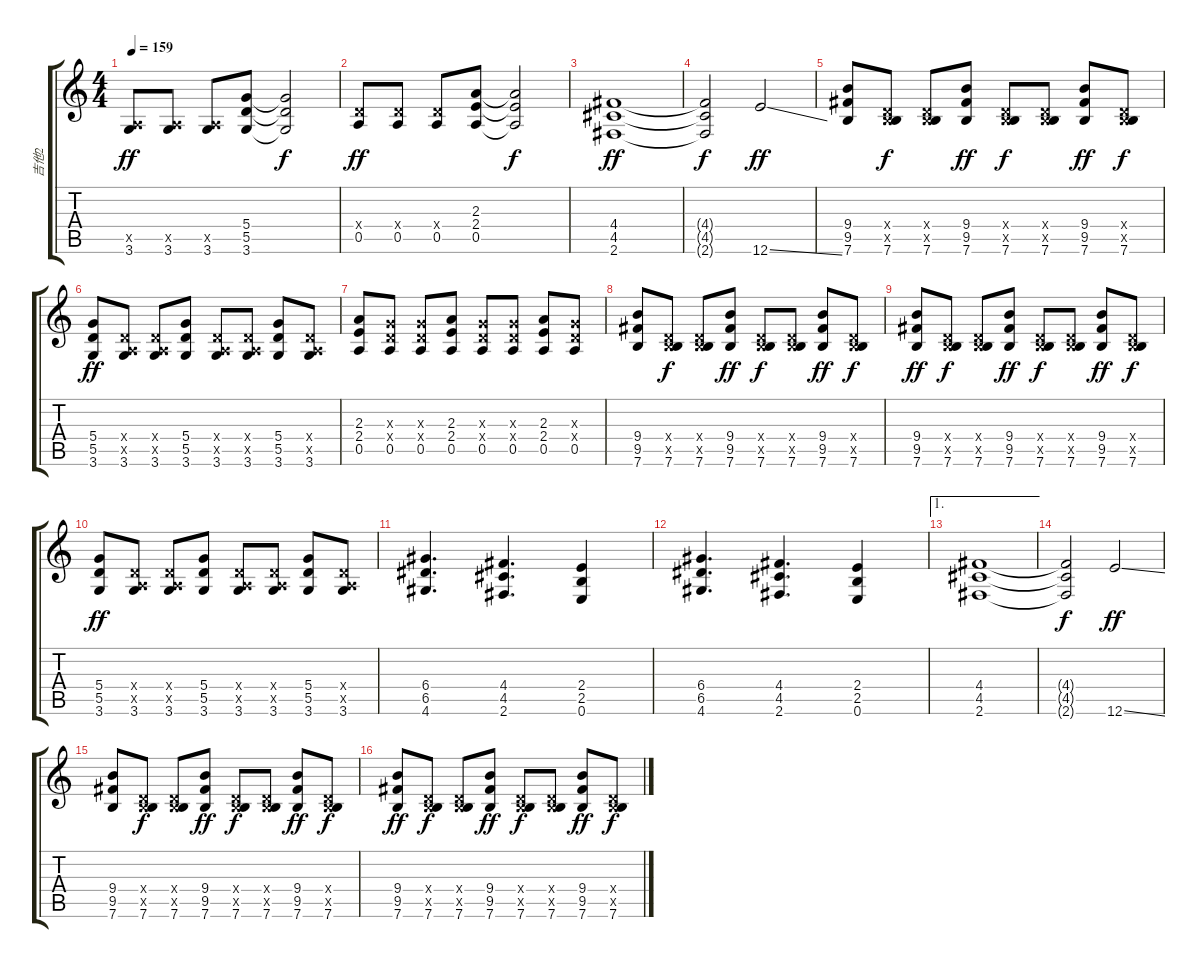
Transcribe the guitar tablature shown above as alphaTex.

\track ("吉他2" "吉他2") {instrument distortionguitar}
\staff {score tabs}
\tuning (E4 B3 G3 D3 A2 E2) {hide}
\ts (4 4)
\tempo 159
\clef g2
\ks c
(0.5{x} 3.6).8{dy ff} (0.5{x} 3.6).8 (0.5{x} 3.6).8 (5.4 5.5 3.6).8 (5.4{t} 5.5{t} 3.6{t}).2{dy f} |
(0.4{x} 0.5).8{dy ff} (0.4{x} 0.5).8 (0.4{x} 0.5).8 (2.3 2.4 0.5).8 (2.3{t} 2.4{t} 0.5{t}).2{dy f} |
(4.4 4.5 2.6).1{dy ff} |
(4.4{t} 4.5{t} 2.6{t}).2{dy f} 12.6{ss}.2{dy ff} |
(9.4 9.5 7.6).8 (0.4{x} 2.5{x} 7.6).8{dy f} (0.4{x} 2.5{x} 7.6).8 (9.4 9.5 7.6).8{dy ff} (0.4{x} 2.5{x} 7.6).8{dy f} (0.4{x} 2.5{x} 7.6).8 (9.4 9.5 7.6).8{dy ff} (0.4{x} 2.5{x} 7.6).8{dy f} |
(5.4 5.5 3.6).8{dy ff} (0.4{x} 0.5{x} 3.6).8 (0.4{x} 0.5{x} 3.6).8 (5.4 5.5 3.6).8 (0.4{x} 0.5{x} 3.6).8 (0.4{x} 0.5{x} 3.6).8 (5.4 5.5 3.6).8 (0.4{x} 0.5{x} 3.6).8 |
(2.3 2.4 0.5).8 (0.3{x} 0.4{x} 0.5).8 (0.3{x} 0.4{x} 0.5).8 (2.3 2.4 0.5).8 (0.3{x} 0.4{x} 0.5).8 (0.3{x} 0.4{x} 0.5).8 (2.3 2.4 0.5).8 (0.3{x} 0.4{x} 0.5).8 |
(9.4 9.5 7.6).8 (0.4{x} 2.5{x} 7.6).8{dy f} (0.4{x} 2.5{x} 7.6).8 (9.4 9.5 7.6).8{dy ff} (0.4{x} 2.5{x} 7.6).8{dy f} (0.4{x} 2.5{x} 7.6).8 (9.4 9.5 7.6).8{dy ff} (0.4{x} 2.5{x} 7.6).8{dy f} |
(9.4 9.5 7.6).8{dy ff} (0.4{x} 2.5{x} 7.6).8{dy f} (0.4{x} 2.5{x} 7.6).8 (9.4 9.5 7.6).8{dy ff} (0.4{x} 2.5{x} 7.6).8{dy f} (0.4{x} 2.5{x} 7.6).8 (9.4 9.5 7.6).8{dy ff} (0.4{x} 2.5{x} 7.6).8{dy f} |
(5.4 5.5 3.6).8{dy ff} (0.4{x} 0.5{x} 3.6).8 (0.4{x} 0.5{x} 3.6).8 (5.4 5.5 3.6).8 (0.4{x} 0.5{x} 3.6).8 (0.4{x} 0.5{x} 3.6).8 (5.4 5.5 3.6).8 (0.4{x} 0.5{x} 3.6).8 |
(6.4 6.5 4.6).4{d} (4.4 4.5 2.6).4{d} (2.4 2.5 0.6).4 |
(6.4 6.5 4.6).4{d} (4.4 4.5 2.6).4{d} (2.4 2.5 0.6).4 |
\ae 1
(4.4 4.5 2.6).1 |
(4.4{t} 4.5{t} 2.6{t}).2{dy f} 12.6{ss}.2{dy ff} |
(9.4 9.5 7.6).8 (0.4{x} 2.5{x} 7.6).8{dy f} (0.4{x} 2.5{x} 7.6).8 (9.4 9.5 7.6).8{dy ff} (0.4{x} 2.5{x} 7.6).8{dy f} (0.4{x} 2.5{x} 7.6).8 (9.4 9.5 7.6).8{dy ff} (0.4{x} 2.5{x} 7.6).8{dy f} |
(9.4 9.5 7.6).8{dy ff} (0.4{x} 2.5{x} 7.6).8{dy f} (0.4{x} 2.5{x} 7.6).8 (9.4 9.5 7.6).8{dy ff} (0.4{x} 2.5{x} 7.6).8{dy f} (0.4{x} 2.5{x} 7.6).8 (9.4 9.5 7.6).8{dy ff} (0.4{x} 2.5{x} 7.6).8{dy f}
